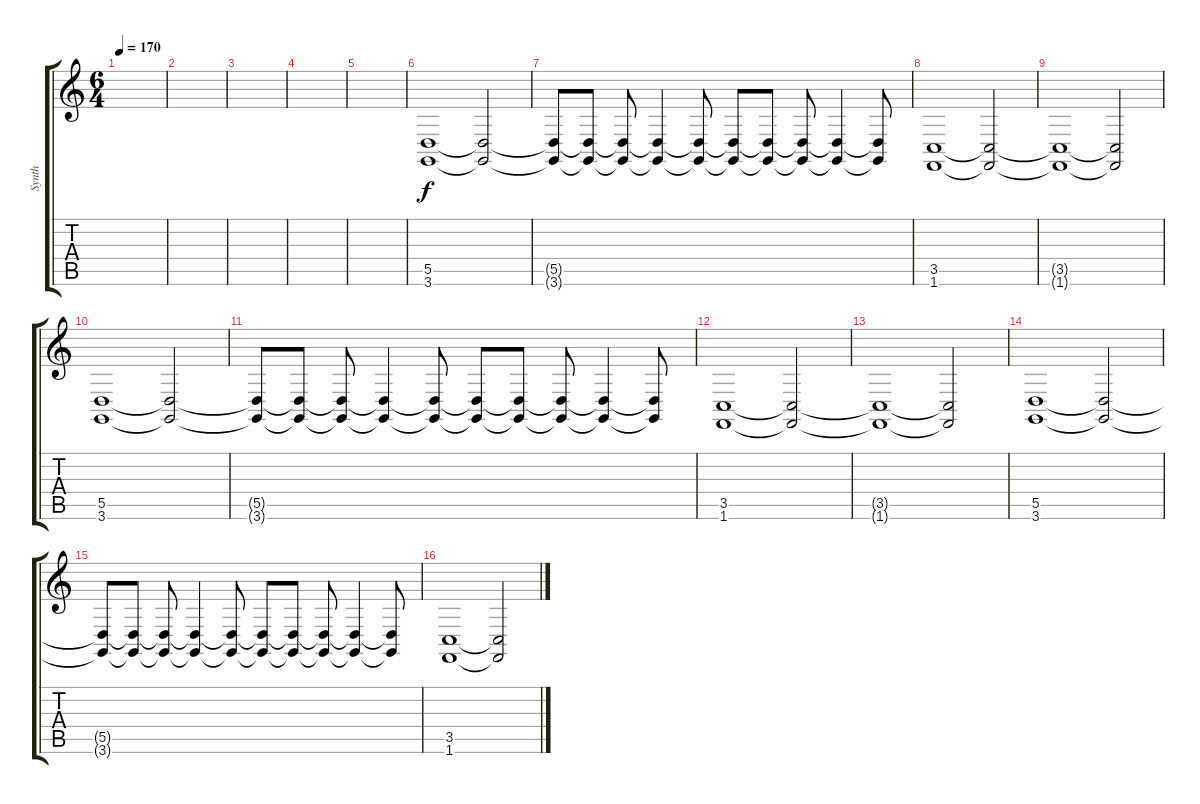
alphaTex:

\track ("Synth" "Synth") {instrument stringensemble1}
\staff {score tabs}
\tuning (E4 B3 G3 D3 A2 E2) {hide}
\ts (6 4)
\tempo 170
\clef g2
\ks c
|
|
|
|
|
(5.5 3.6).1 (5.5{t} 3.6{t}).2 |
(5.5{t} 3.6{t}).8 (5.5{t} 3.6{t}).8 (5.5{t} 3.6{t}).8 (5.5{t} 3.6{t}).4 (5.5{t} 3.6{t}).8 (5.5{t} 3.6{t}).8 (5.5{t} 3.6{t}).8 (5.5{t} 3.6{t}).8 (5.5{t} 3.6{t}).4 (5.5{t} 3.6{t}).8 |
(3.5 1.6).1 (3.5{t} 1.6{t}).2 |
(3.5{t} 1.6{t}).1 (3.5{t} 1.6{t}).2 |
(5.5 3.6).1 (5.5{t} 3.6{t}).2 |
(5.5{t} 3.6{t}).8 (5.5{t} 3.6{t}).8 (5.5{t} 3.6{t}).8 (5.5{t} 3.6{t}).4 (5.5{t} 3.6{t}).8 (5.5{t} 3.6{t}).8 (5.5{t} 3.6{t}).8 (5.5{t} 3.6{t}).8 (5.5{t} 3.6{t}).4 (5.5{t} 3.6{t}).8 |
(3.5 1.6).1 (3.5{t} 1.6{t}).2 |
(3.5{t} 1.6{t}).1 (3.5{t} 1.6{t}).2 |
(5.5 3.6).1 (5.5{t} 3.6{t}).2 |
(5.5{t} 3.6{t}).8 (5.5{t} 3.6{t}).8 (5.5{t} 3.6{t}).8 (5.5{t} 3.6{t}).4 (5.5{t} 3.6{t}).8 (5.5{t} 3.6{t}).8 (5.5{t} 3.6{t}).8 (5.5{t} 3.6{t}).8 (5.5{t} 3.6{t}).4 (5.5{t} 3.6{t}).8 |
(3.5 1.6).1 (3.5{t} 1.6{t}).2
